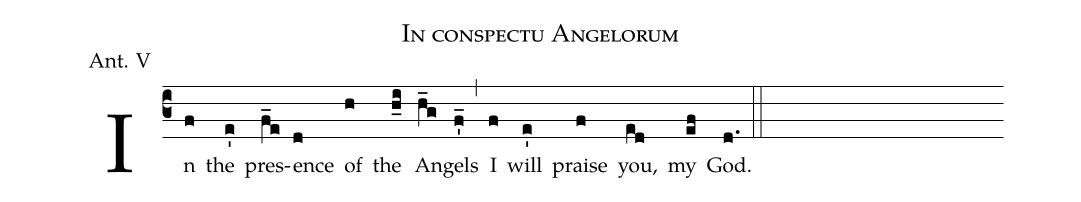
name: In conspectu Angelorum;
office-part: Antiphona;
mode: 5;
annotation: Ant. V;
%%
(c3)In(f) the(e') pres(f_e)ence(d) of(h) the(h_i) An(h_g)gels(f'_) (,) I(f) will(e') praise(f) you,(ed) my(ef) God.(d.) (::)
